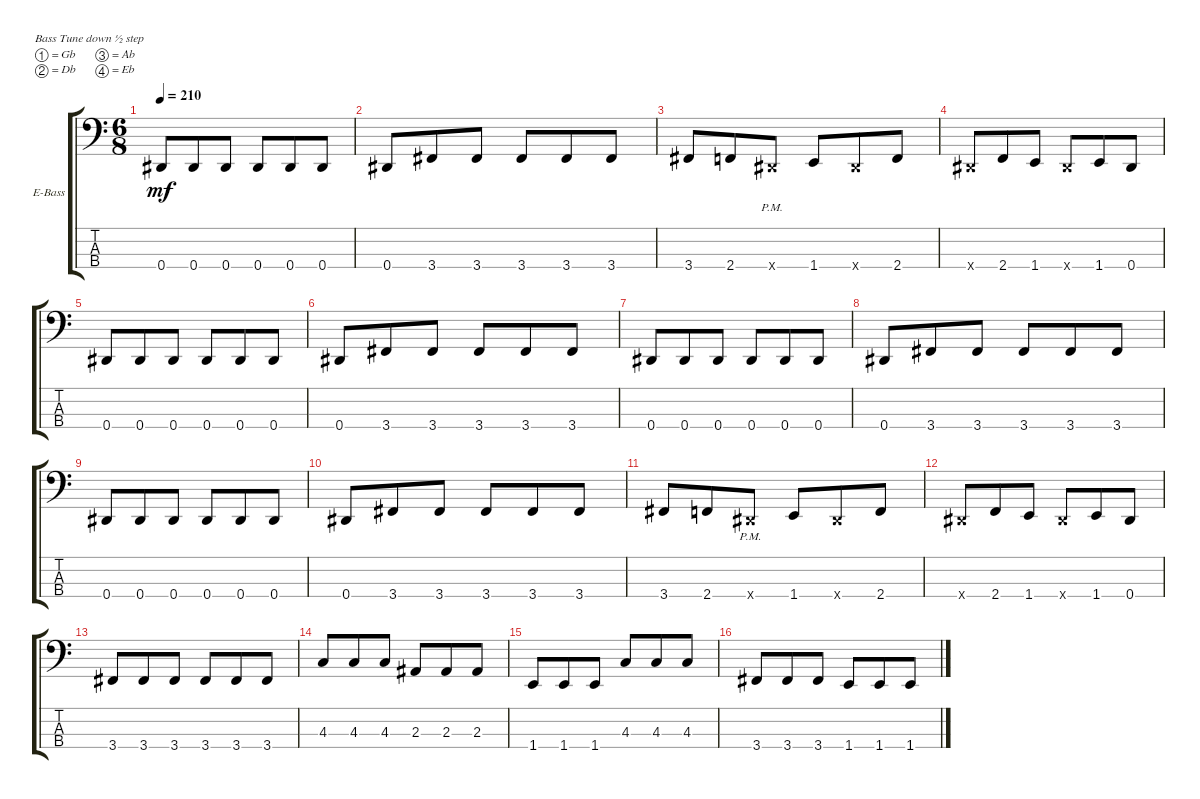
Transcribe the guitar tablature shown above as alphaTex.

\bracketExtendMode groupsimilarinstruments
\firstSystemTrackNameOrientation horizontal
\otherSystemsTrackNameOrientation horizontal
\track ("Electric Bass" "E-Bass") {instrument electricbassfinger}
\staff {score tabs}
\tuning (Gb2 Db2 Ab1 Eb1)
\ts (6 8)
\tempo 210
\clef f4
\ks c
0.4.8{dy mf} 0.4.8 0.4.8 0.4.8 0.4.8 0.4.8 |
0.4.8 3.4.8 3.4.8 3.4.8 3.4.8 3.4.8 |
3.4.8 2.4.8 0.4{pm x}.8 1.4.8 0.4{x}.8 2.4.8 |
0.4{x}.8 2.4.8 1.4.8 0.4{x}.8 1.4.8 0.4.8 |
0.4.8 0.4.8 0.4.8 0.4.8 0.4.8 0.4.8 |
0.4.8 3.4.8 3.4.8 3.4.8 3.4.8 3.4.8 |
0.4.8 0.4.8 0.4.8 0.4.8 0.4.8 0.4.8 |
0.4.8 3.4.8 3.4.8 3.4.8 3.4.8 3.4.8 |
0.4.8 0.4.8 0.4.8 0.4.8 0.4.8 0.4.8 |
0.4.8 3.4.8 3.4.8 3.4.8 3.4.8 3.4.8 |
3.4.8 2.4.8 0.4{pm x}.8 1.4.8 0.4{x}.8 2.4.8 |
0.4{x}.8 2.4.8 1.4.8 0.4{x}.8 1.4.8 0.4.8 |
3.4.8 3.4.8 3.4.8 3.4.8 3.4.8 3.4.8 |
4.3.8 4.3.8 4.3.8 2.3.8 2.3.8 2.3.8 |
1.4.8 1.4.8 1.4.8 4.3.8 4.3.8 4.3.8 |
3.4.8 3.4.8 3.4.8 1.4.8 1.4.8 1.4.8
